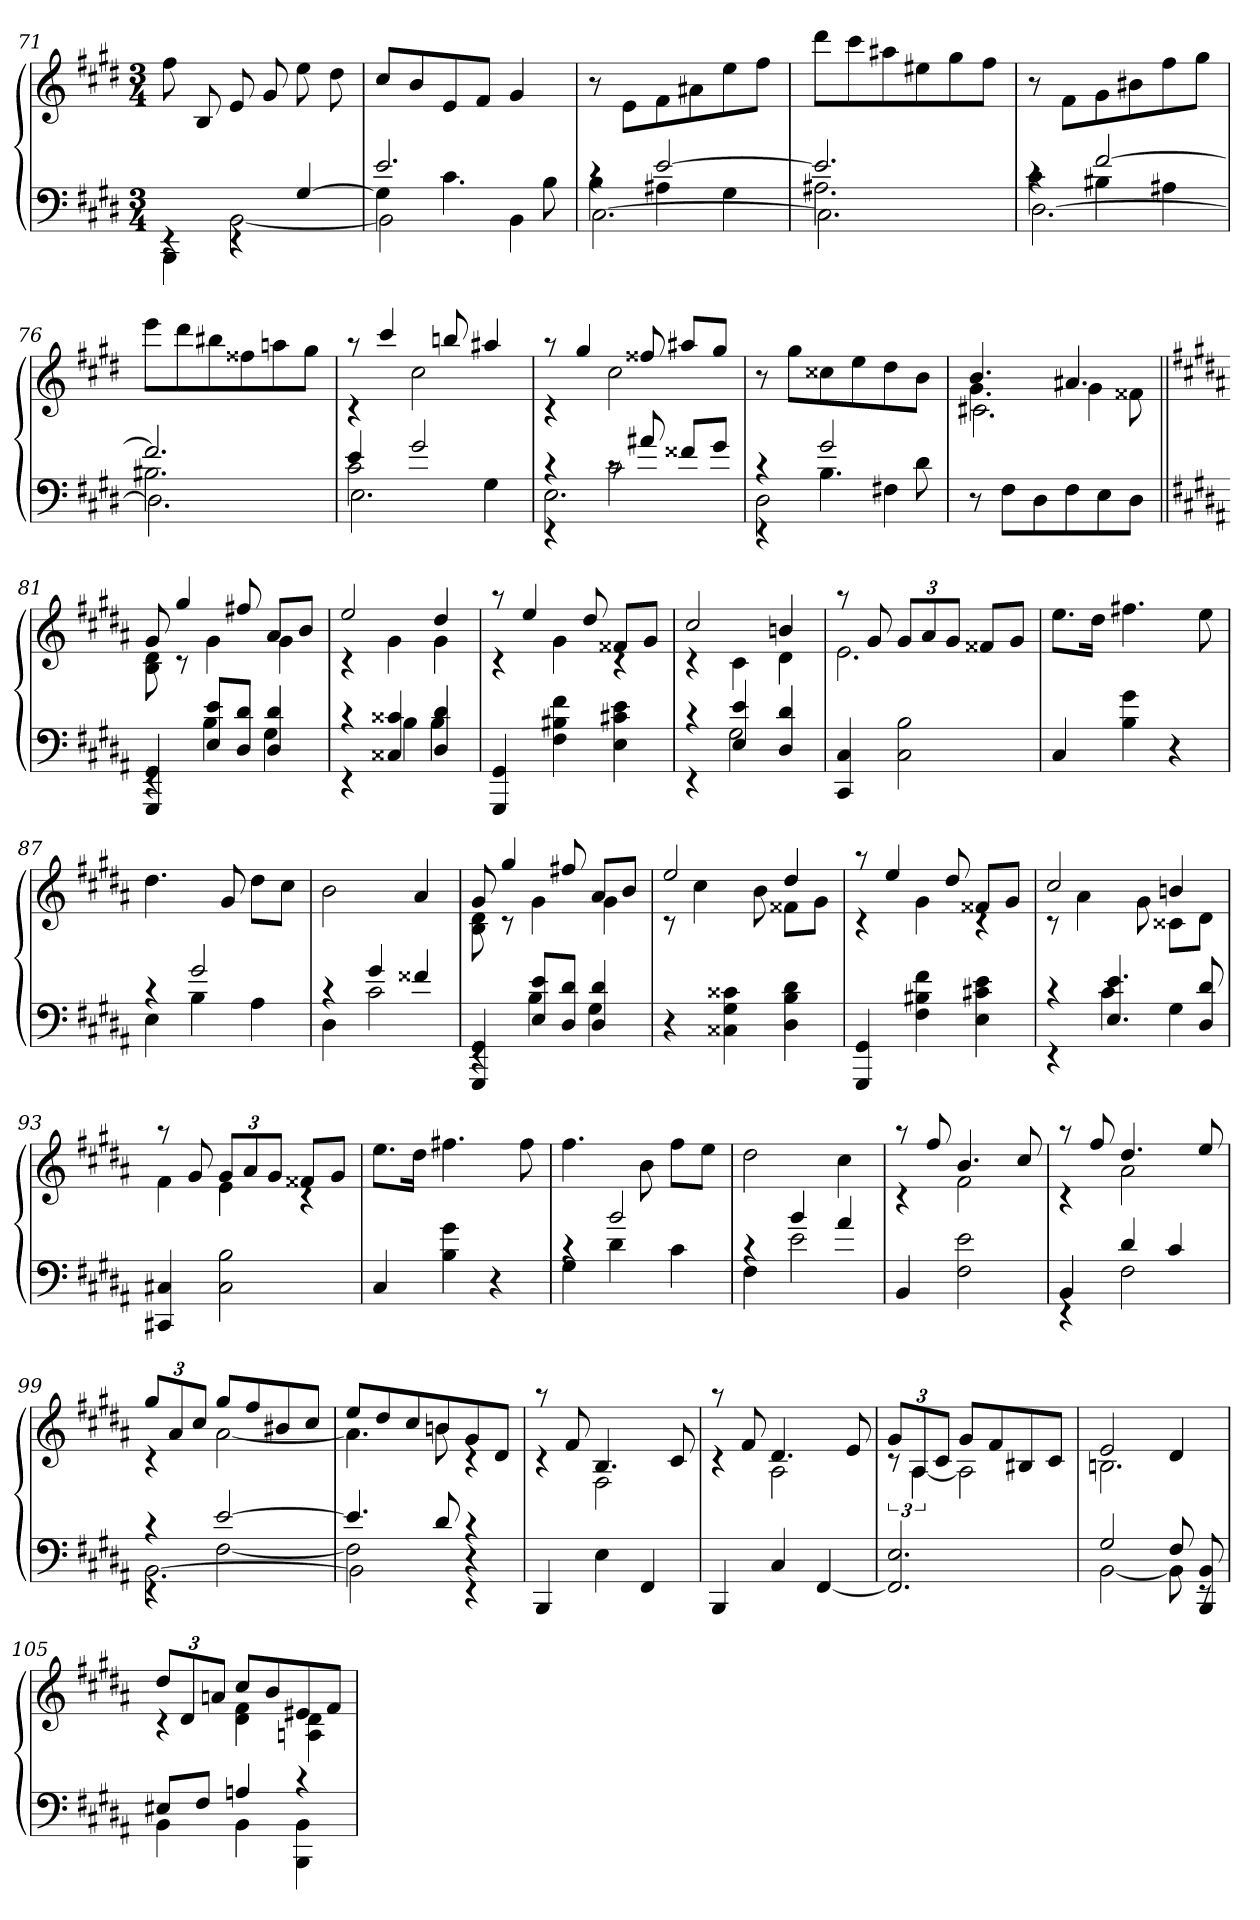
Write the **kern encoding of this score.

**kern	**kern
*part1	*part1
*staff2	*staff1
*clefF4	*clefG2
*k[f#c#g#d#]	*k[f#c#g#d#]
*E:	*E:
*M3/4	*M3/4
=71	=71
*^	*
4rEE	4BBB\	8ff#
.	.	8B
4rEE	[2BB\	8e
.	.	8g#
[4G#	.	8ee
.	.	8dd#
=72	=72	=72
*	*^	*
2.e	4G#]	2BB\]	8cc#L
.	.	.	8b
.	4.c#	.	8e
.	.	.	8f#J
.	.	4BB\	4g#
.	8B	.	.
=73	=73	=73	=73
4rc	4B	[2.C#\	8r
.	.	.	8eL
[2e	4A#X	.	8f#
.	.	.	8a#X
.	4G#	.	8ee
.	.	.	8ff#J
=74	=74	=74	=74
2.e]	2.A#X	2.C#\]	8ddd#L
.	.	.	8ccc#
.	.	.	8aa#X
.	.	.	8ee#X
.	.	.	8gg#
.	.	.	8ff#J
=75	=75	=75	=75
4rc	4c#	[2.D#\	8r
.	.	.	8f#L
[2f#	4B#X	.	8g#
.	.	.	8b#X
.	4A#X	.	8ff#
.	.	.	8gg#J
=76	=76	=76	=76
2.f#]	2.B#X	2.D#\]	8eeeL
.	.	.	8ddd#
.	.	.	8bb#X
.	.	.	8ff##X
.	.	.	8aan
.	.	.	8gg#J
=77	=77	=77	=77
*	*	*	*^
4e	2c#	2.E\	8raa	4rc
.	.	.	4ccc#	.
2g#	.	.	.	2cc#
.	.	.	8bbn	.
.	4G#	.	4aa#X	.
=78	=78	=78	=78	=78
4rc	4rEE	2.E\	8raa	4rc
.	.	.	4gg#	.
8rc	2c#	.	.	2cc#
8a#X	.	.	8ff##X	.
8f##XL	.	.	8aa#XL	.
8g#J	.	.	8gg#J	.
*	*	*	*v	*v
=79	=79	=79	=79
4rc	4rEE	2D#\	8r
.	.	.	8gg#L
2g#	4.B	.	8cc##X
.	.	.	8ee
.	.	4F#X\	8dd#
.	8d#	.	8bJ
*v	*v	*v	*
=80	=80
*	*^
*	*	*^
8r	4.b	4.g#	2.c#X\
8F#L	.	.	.
8D#	.	.	.
8F#	4.a#X	4g#	.
8E	.	.	.
8D#J	.	8f##X	.
*	*v	*v	*v
=81||	=81||
*k[f#c#g#d#a#]	*k[f#c#g#d#a#]
*^	*^
4GGG# 4GG#	4rEE	8g#	8B 8d#
.	.	4gg#	8rc
8E 8eL	4B	.	4g#
8D# 8d#J	.	8ff#X	.
4D# 4d#	4G#	8a#L	4g#
.	.	8bJ	.
=82	=82	=82	=82
4rc	4rEE	2ee	4rc
4C##X 4c##X	4B	.	4g#
4D# 4d#	4B	4dd#	4g#
*v	*v	*	*
=83	=83	=83
4GGG# 4GG#	8raa	4rc
.	4ee	.
4F# 4B#X 4f#	.	4g#
.	8dd#	.
4E 4c#X 4e	8f##XL	4rc
.	8g#J	.
=84	=84	=84
*^	*	*
4rc	4rEE	2cc#	4rc
4E 4e	2G#	.	4c#
4D# 4d#	.	4bn	4d#
*v	*v	*	*
=85	=85	=85
4CC# 4C#	8raa	2.e
.	8g#	.
2C# 2B	12g#L	.
.	12a#	.
.	12g#J	.
.	8f##XL	.
.	8g#J	.
*	*v	*v
=86	=86
4C#	8.eeL
.	16dd#Jk
4B 4g#	4.ff#X
4r	.
.	8ee
=87	=87
*^	*
4rc	4E	4.dd#
2g#	4B	.
.	.	8g#
.	4A#	8dd#L
.	.	8cc#J
=88	=88	=88
4rc	4D#	2b
4g#	2c#	.
4f##X	.	4a#
=89	=89	=89
*	*	*^
4GGG# 4GG#	4rEE	8g#	8B 8d#
.	.	4gg#	8rc
8E 8eL	4B	.	4g#
8D# 8d#J	.	8ff#X	.
4D# 4d#	4G#	8a#L	4g#
.	.	8bJ	.
*v	*v	*	*
=90	=90	=90
4r	2ee	8rc
.	.	4cc#
4C##X 4G# 4c##X	.	.
.	.	8b
4D# 4B 4d#	4dd#	8f##XL
.	.	8g#J
=91	=91	=91
4GGG# 4GG#	8raa	4rc
.	4ee	.
4F# 4B#X 4f#	.	4g#
.	8dd#	.
4E 4c#X 4e	8f##XL	4rc
.	8g#J	.
=92	=92	=92
*^	*	*
4rc	4rEE	2cc#	8rc
.	.	.	4a#
4.E 4.e	4c#	.	.
.	.	.	8g#
.	4G#	4bn	8c##XL
8D# 8d#	.	.	8d#J
*v	*v	*	*
=93	=93	=93
4CC#X 4C#X	8raa	4f#
.	8g#	.
2C# 2B	12g#L	4e
.	12a#	.
.	12g#J	.
.	8f##XL	4rc
.	8g#J	.
*	*v	*v
=94	=94
4C#	8.eeL
.	16dd#Jk
4B 4g#	4.ff#X
4r	.
.	8ff#
=95	=95
*^	*
4rc	4G#	4.ff#
2b	4d#	.
.	.	8b
.	4c#	8ff#L
.	.	8eeJ
=96	=96	=96
4rc	4F#	2dd#
4b	2e	.
4a#	.	4cc#
*v	*v	*
=97	=97
*	*^
4BB	8raa	4rc
.	8ff#	.
2F# 2e	4.b	2f#
.	8cc#	.
=98	=98	=98
*^	*	*
4BB	4rEE	8raa	4rc
.	.	8ff#	.
4d#	2F#	4.dd#	2a#
4c#	.	.	.
.	.	8ee	.
=99	=99	=99	=99
*	*^	*	*
4rc	4rEE	[2.BB\	12gg#L	4rc
.	.	.	12a#	.
.	.	.	12cc#J	.
[2e	[2F#	.	8gg#L	[2a#
.	.	.	8ff#	.
.	.	.	8b#X	.
.	.	.	8cc#J	.
=100	=100	=100	=100	=100
4.e]	2F#]	2BB\]	8eeL	4.a#]
.	.	.	8dd#	.
.	.	.	8cc#	.
8d#	.	.	8b	8bn
4rc	4rEE	4r	8g#	4rc
.	.	.	8d#J	.
*v	*v	*v	*	*
=101	=101	=101
4BBB	8raa	4rc
.	8f#	.
4E	4.B	2F#
4FF#	.	.
.	8c#	.
=102	=102	=102
4BBB	8raa	4rc
.	8f#	.
4C#	4.d#	2A#
[4FF#	.	.
.	8e	.
=103	=103	=103
2.FF#] 2.E	12g#L	12rc
.	12A#	[6A#
.	12c#J	.
.	8g#L	2A#]
.	8f#	.
.	8B#X	.
.	8c#J	.
=104	=104	=104
*^	*	*
2G#	[2BB	2e	2.Bn
8F#	8BB]	4d#	.
8BBB 8BB	8rEE	.	.
=105	=105	=105	=105
8E#XL	4BB	12dd#L	4rc
.	.	12d#	.
8F#J	.	.	.
.	.	12anJ	.
4An	4BB	8cc#L	4d# 4f#
.	.	8b	.
4rc	4BBB 4BB	8e#X	4An 4d#
.	.	8f#J	.
*v	*v	*	*
*	*v	*v
=	=
*-	*-
